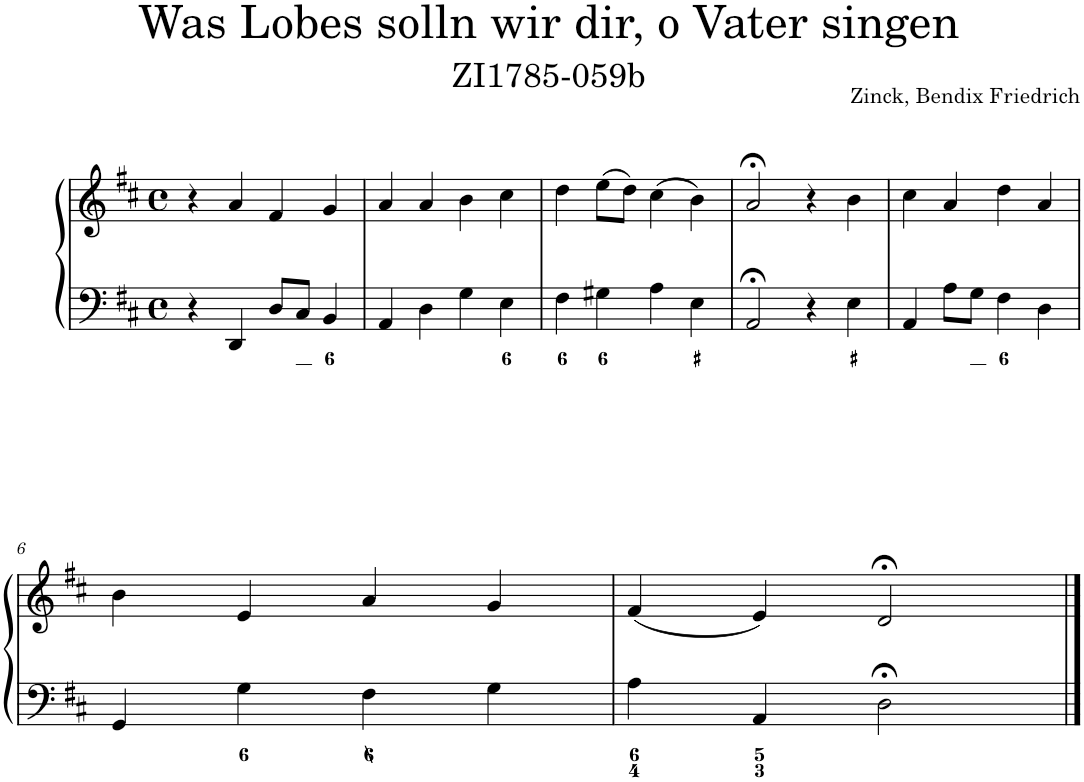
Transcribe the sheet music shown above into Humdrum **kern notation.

**kern	**kern
*part1	*part1
*staff2	*staff1
*I"Piano	*
*I'Pno.	*
*clefF4	*clefG2
*k[f#c#]	*k[f#c#]
*M4/4	*M4/4
*met(c)	*met(c)
=1	=1
4r	4r
4DD/	4a/
8D/L	4f#/
8C#/J	.
4BB/	4g/
=2	=2
4AA/	4a/
4D\	4a/
4G\	4b\
4E\	4cc#\
=3	=3
4F#\	4dd\
4G#X\	(8ee\L
.	8dd\J)
4A\	(4cc#\
4E\	4b\)
=4	=4
2AA;</	2a;</
4r	4r
4E\	4b\
=5	=5
4AA/	4cc#\
8A\L	4a/
8G\J	.
4F#\	4dd\
4D\	4a/
!!LO:LB:g=z
=6	=6
4GG/	4b\
4G\	4e/
4F#\	4a/
4G\	4g/
=7	=7
4A\	(4f#/
4AA/	4e/)
2D;<\	2d;</
==	==
*-	*-
